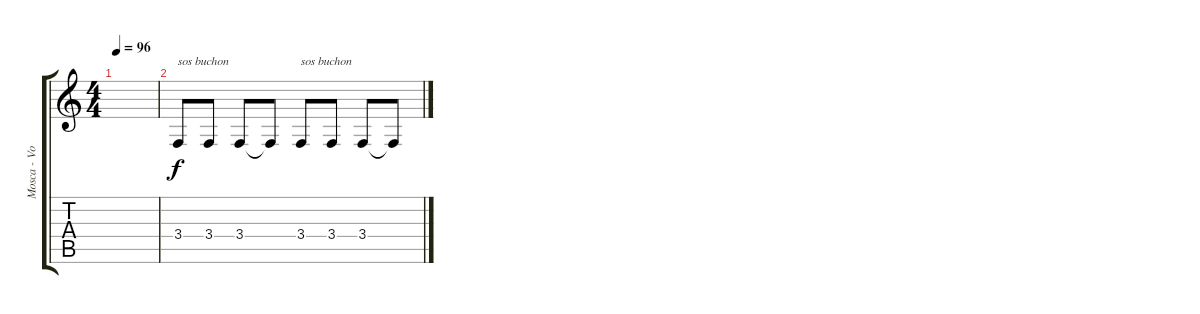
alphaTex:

\track ("Mosca - Voz" "Mosca - Vo") {instrument englishhorn}
\staff {score tabs}
\tuning (E4 B3 G3 D3 A2 E2) {hide}
\ts (4 4)
\tempo 96
\clef g2
\ks c
|
3.4.8{txt "sos buchon"} 3.4.8 3.4.8 3.4{t}.8 3.4.8{txt "sos buchon"} 3.4.8 3.4.8 3.4{t}.8
